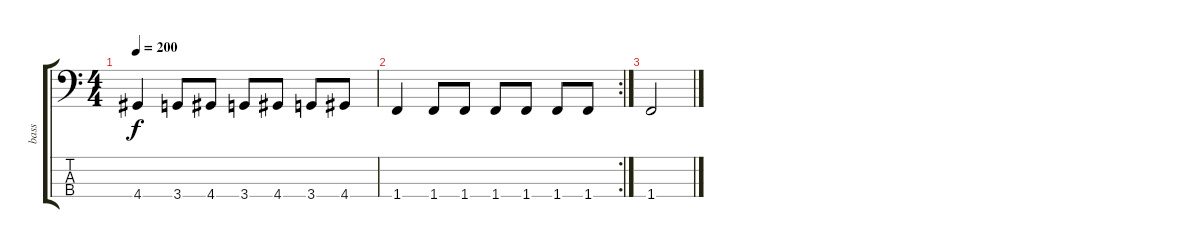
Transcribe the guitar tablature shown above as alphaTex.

\track ("bass" "bass") {instrument electricbasspick}
\staff {score tabs}
\tuning (G2 D2 A1 E1) {hide}
\ts (4 4)
\tempo 200
\clef f4
\ks c
4.4.4{dy f} 3.4.8 4.4.8 3.4.8 4.4.8 3.4.8 4.4.8 |
\rc 2
1.4.4 1.4.8 1.4.8 1.4.8 1.4.8 1.4.8 1.4.8 |
1.4.2
